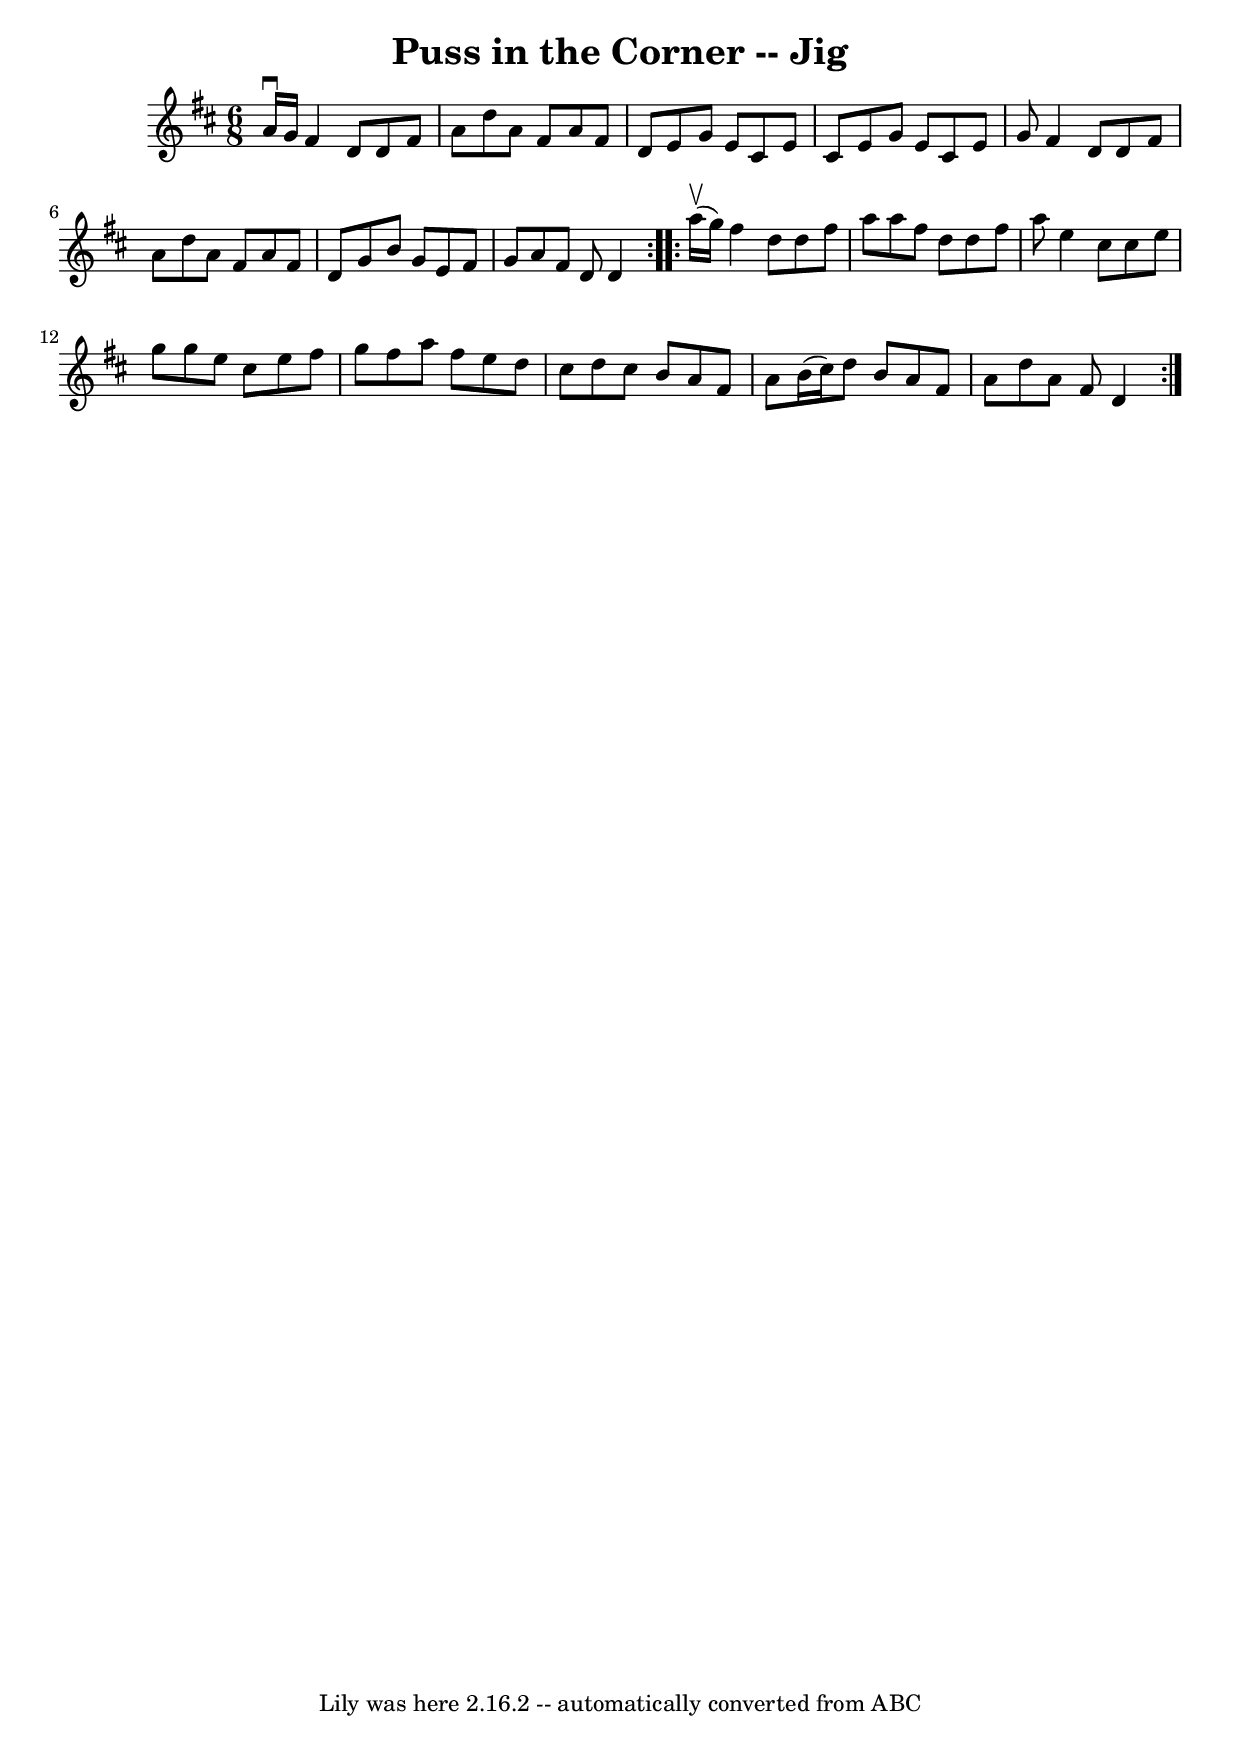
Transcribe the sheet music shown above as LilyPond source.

\version "2.7.40"
\include "Mammoth.ily"
\header {
	book = "Ryan's Mammoth Collection"
	crossRefNumber = "1"
	footnotes = ""
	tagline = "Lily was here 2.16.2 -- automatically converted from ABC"
	title = "Puss in the Corner -- Jig"
}
voicedefault =  {
\set Score.defaultBarType = "empty"

\repeat volta 2 {
\time 6/8 \key d \major a'16^\downbow g'16  |
 fis'4 d'8 d'8 
 fis'8 a'8  |
 d''8 a'8 fis'8 a'8 fis'8 d'8  
|
 e'8 g'8 e'8 cis'8 e'8 cis'8  |
 e'8 g'8    
e'8 cis'8 e'8 g'8  |
 fis'4 d'8 d'8 fis'8 a'8  
|
 d''8 a'8 fis'8 a'8 fis'8 d'8  |
 g'8 b'8   
 g'8 e'8 fis'8 g'8  |
 a'8 fis'8 d'8 d'4  
} \repeat volta 2 { a''16^\upbow(g''16) |
 fis''4 d''8    
d''8 fis''8 a''8  |
 a''8 fis''8 d''8 d''8 fis''8    
a''8  |
 e''4 cis''8 cis''8 e''8 g''8  |
 g''8    
e''8 cis''8 e''8 fis''8 g''8  |
 fis''8 a''8 fis''8 
 e''8 d''8 cis''8  |
 d''8 cis''8 b'8 a'8 fis'8    
a'8  |
 b'16 (cis''16) d''8 b'8 a'8 fis'8 a'8  
|
 d''8 a'8 fis'8 d'4  }   
}

\score{
    <<

	\context Staff="default"
	{
	    \voicedefault 
	}

    >>
	\layout {
	}
	\midi {}
}
